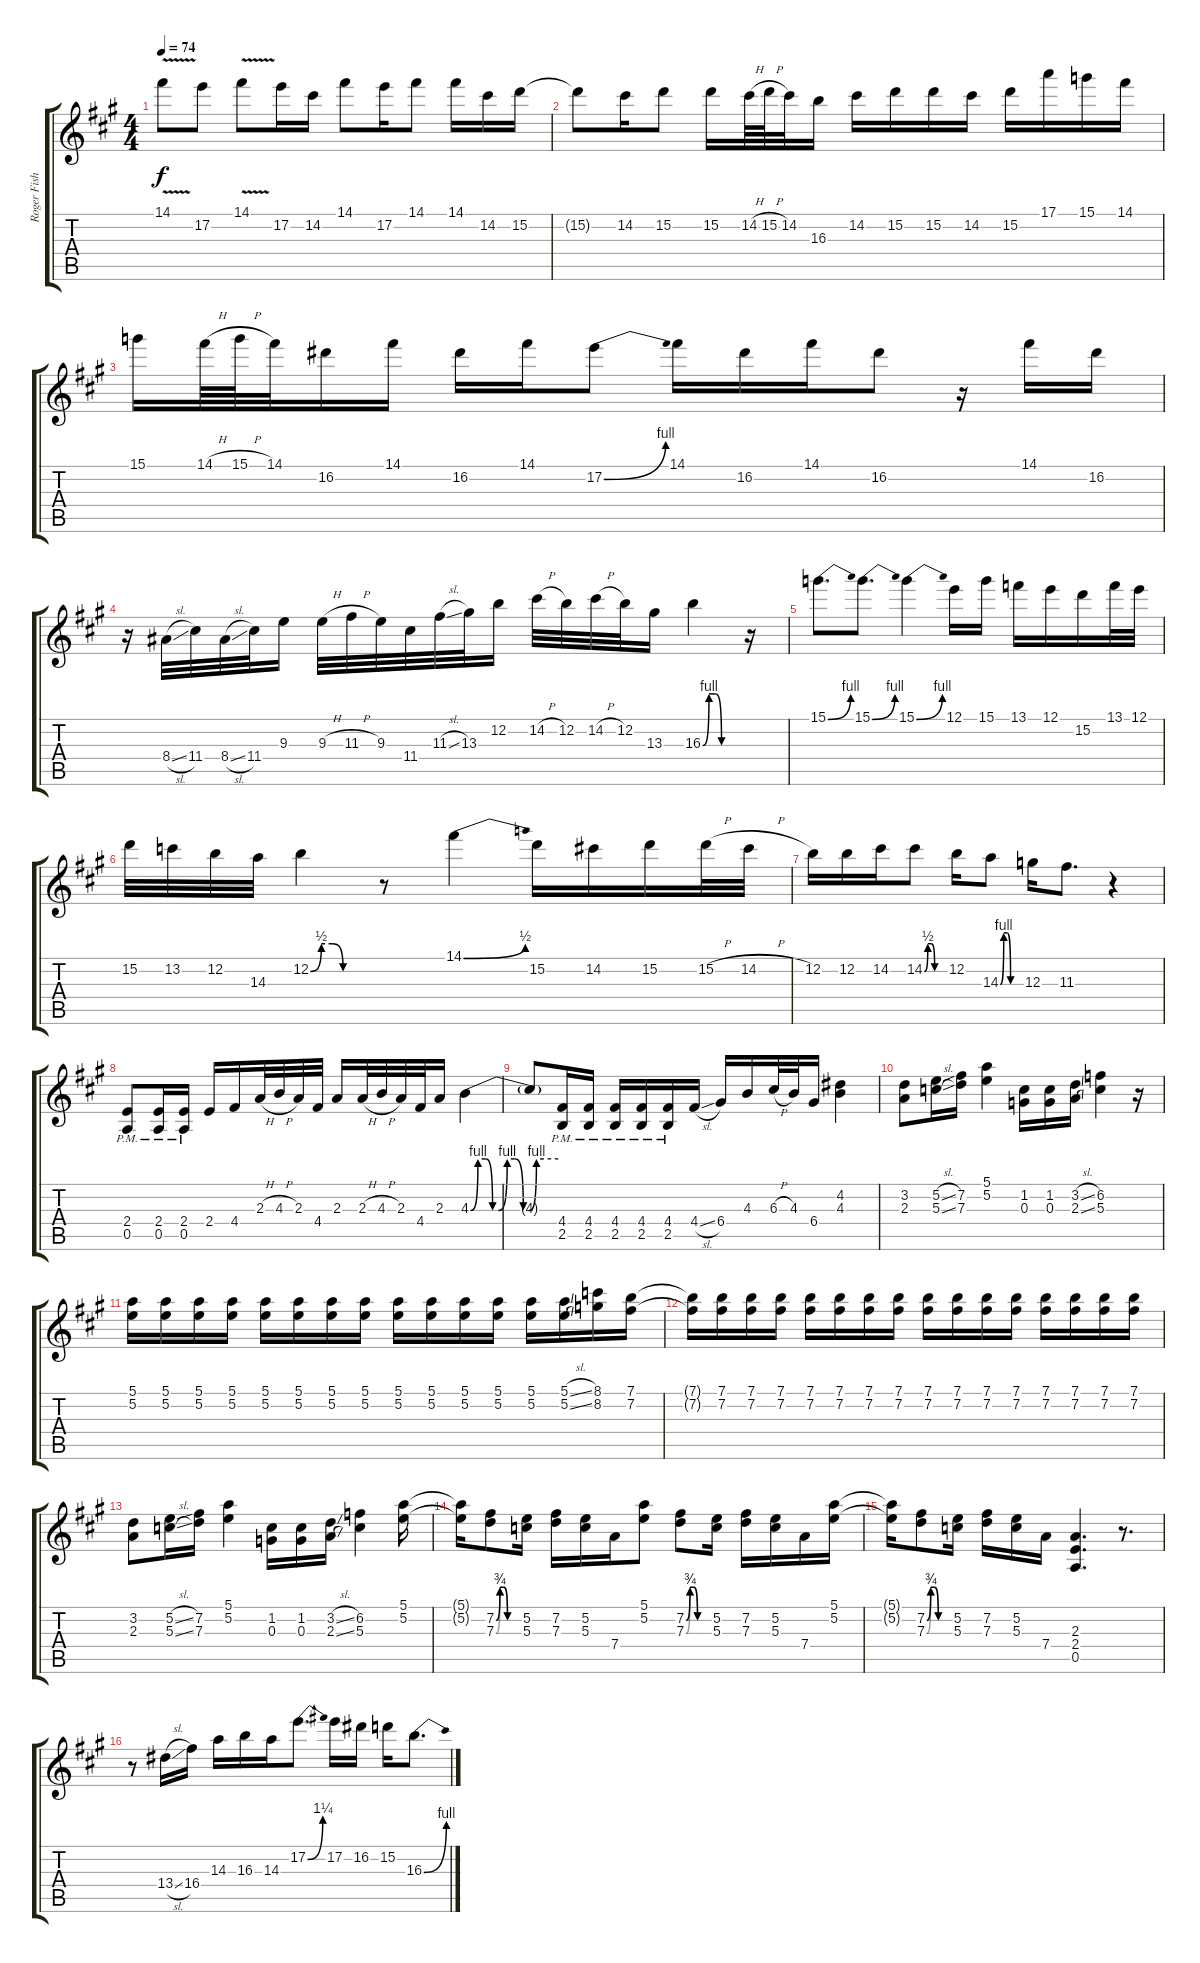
\track ("Roger Fisher Guitar" "Roger Fish") {instrument distortionguitar}
\staff {score tabs}
\tuning (E4 B3 G3 D3 A2 E2) {hide}
\ts (4 4)
\tempo 74
\clef g2
\ks a
14.1{v}.8{dy f} 17.2.8 14.1{v}.8 17.2.16 14.2.16 14.1.8 17.2.16 14.1.8 14.1.16 14.2.16 15.2.16 |
15.2{t}.8 14.2.16 15.2.8 15.2.16 14.2{h}.64 15.2{h}.64 14.2.32 16.3.16 14.2.16 15.2.16 15.2.16 14.2.16 15.2.16 17.1.16 15.1.16 14.1.16 |
15.1.16 14.1{h}.64 15.1{h}.64 14.1.32 16.2.16 14.1.16 16.2.16 14.1.16 17.2{be (bend 0 0 60 4)}.8 14.1.16 16.2.16 14.1.16 16.2.8 r.16 14.1.16 16.2.16 |
r.16 8.4{sl}.32 11.4.32 8.4{sl}.32 11.4.32 9.3.16 9.3{h}.32 11.3{h}.32 9.3.32 11.4.32 11.3{sl}.32 13.3.32 12.2.16 14.2{h}.32 12.2.32 14.2{h}.32 12.2.32 13.3.16 16.3{be (custom 0 0 10 4 20 4 30 0 60 0)}.4 r.16 |
15.1{be (bend 0 0 60 4)}.8{d} 15.1{be (bend 0 0 60 4)}.8{d} 15.1{be (bend 0 0 60 4)}.4 12.1.16 15.1.16 13.1.16 12.1.16 15.2.16 13.1.32 12.1.32 |
15.2.32 13.2.32 12.2.32 14.3.32 12.2{be (custom 0 0 10 2 20 2 30 0 60 0)}.4 r.8 14.1{be (bend 0 0 60 2)}.4 15.2.16 14.2.16 15.2.16 15.2{h}.32 14.2{h}.32 |
12.2.16 12.2.16 14.2.16 14.2{be (custom 0 0 10 2 20 2 30 0 60 0)}.8 12.2.16 14.3{be (custom 0 0 10 4 20 4 30 0 60 0)}.8 12.3.16 11.3.8{d} r.4 |
(2.4{pm} 0.5{pm}).8{volume 10 instrument overdrivenguitar} (2.4{pm} 0.5{pm}).16 (2.4{pm} 0.5{pm}).16 2.4.16 4.4.16 2.3{h}.32 4.3{h}.32 2.3.32 4.4.32 2.3.16 2.3{h}.32 4.3{h}.32 2.3.32 4.4.32 2.3.16 4.3{be (custom 0 0 5 4 10 4 15 0 19 0 25 4 30 4 36 0 40 0 45 4 50 4 60 4)}.4 |
4.3{t}.8 (4.4{pm} 2.5{pm}).16 (4.4{pm} 2.5{pm}).16 (4.4{pm} 2.5{pm}).16 (4.4{pm} 2.5{pm}).16 (4.4{pm} 2.5{pm}).16 4.4{sl}.16 6.4.16 4.3.16 6.3{h}.32 4.3.32 6.4.16 (4.2 4.3).4 |
(3.2 2.3).8{volume 11} (5.2{sl} 5.3{sl}).16 (7.2 7.3).16 (5.1 5.2).4 (1.2 0.3).16 (1.2 0.3).16 (3.2{sl} 2.3{sl}).16 (6.2 5.3).4 r.16 |
(5.1 5.2).16{volume 13} (5.1 5.2).16 (5.1 5.2).16 (5.1 5.2).16 (5.1 5.2).16 (5.1 5.2).16 (5.1 5.2).16 (5.1 5.2).16 (5.1 5.2).16 (5.1 5.2).16 (5.1 5.2).16 (5.1 5.2).16 (5.1 5.2).16 (5.1{sl} 5.2{sl}).16 (8.1 8.2).16 (7.1 7.2).16 |
(7.1{t} 7.2{t}).16 (7.1 7.2).16 (7.1 7.2).16 (7.1 7.2).16 (7.1 7.2).16 (7.1 7.2).16 (7.1 7.2).16 (7.1 7.2).16 (7.1 7.2).16 (7.1 7.2).16 (7.1 7.2).16 (7.1 7.2).16 (7.1 7.2).16 (7.1 7.2).16 (7.1 7.2).16 (7.1 7.2).16 |
(3.2 2.3).8{volume 11} (5.2{sl} 5.3{sl}).16 (7.2 7.3).16 (5.1 5.2).4 (1.2 0.3).16 (1.2 0.3).16 (3.2{sl} 2.3{sl}).16 (6.2 5.3).4 (5.1 5.2).16{volume 11} |
(5.1{t} 5.2{t}).16 (7.2{be (custom 0 0 10 3 20 3 30 0 60 0)} 7.3{be (custom 0 0 10 3 20 3 30 0 60 0)}).8 (5.2 5.3).16 (7.2 7.3).16 (5.2 5.3).16 7.4.16 (5.1 5.2).8 (7.2{be (custom 0 0 10 3 20 3 30 0 60 0)} 7.3{be (custom 0 0 10 3 20 3 30 0 60 0)}).8 (5.2 5.3).16 (7.2 7.3).16 (5.2 5.3).16 7.4.16 (5.1 5.2).16 |
(5.1{t} 5.2{t}).16 (7.2{be (custom 0 0 10 3 20 3 30 0 60 0)} 7.3{be (custom 0 0 10 3 20 3 30 0 60 0)}).8 (5.2 5.3).16 (7.2 7.3).16 (5.2 5.3).16 7.4.16 (2.3 2.4 0.5).4{d} r.8{d} |
r.8 13.4{sl}.16{volume 16} 16.4.16 14.3.16 16.3.16 14.3.16 17.2{be (bend 0 0 60 5)}.8{d} 17.2.16 16.2.16 15.2.16 16.3{be (bend 0 0 60 4)}.8{d}
